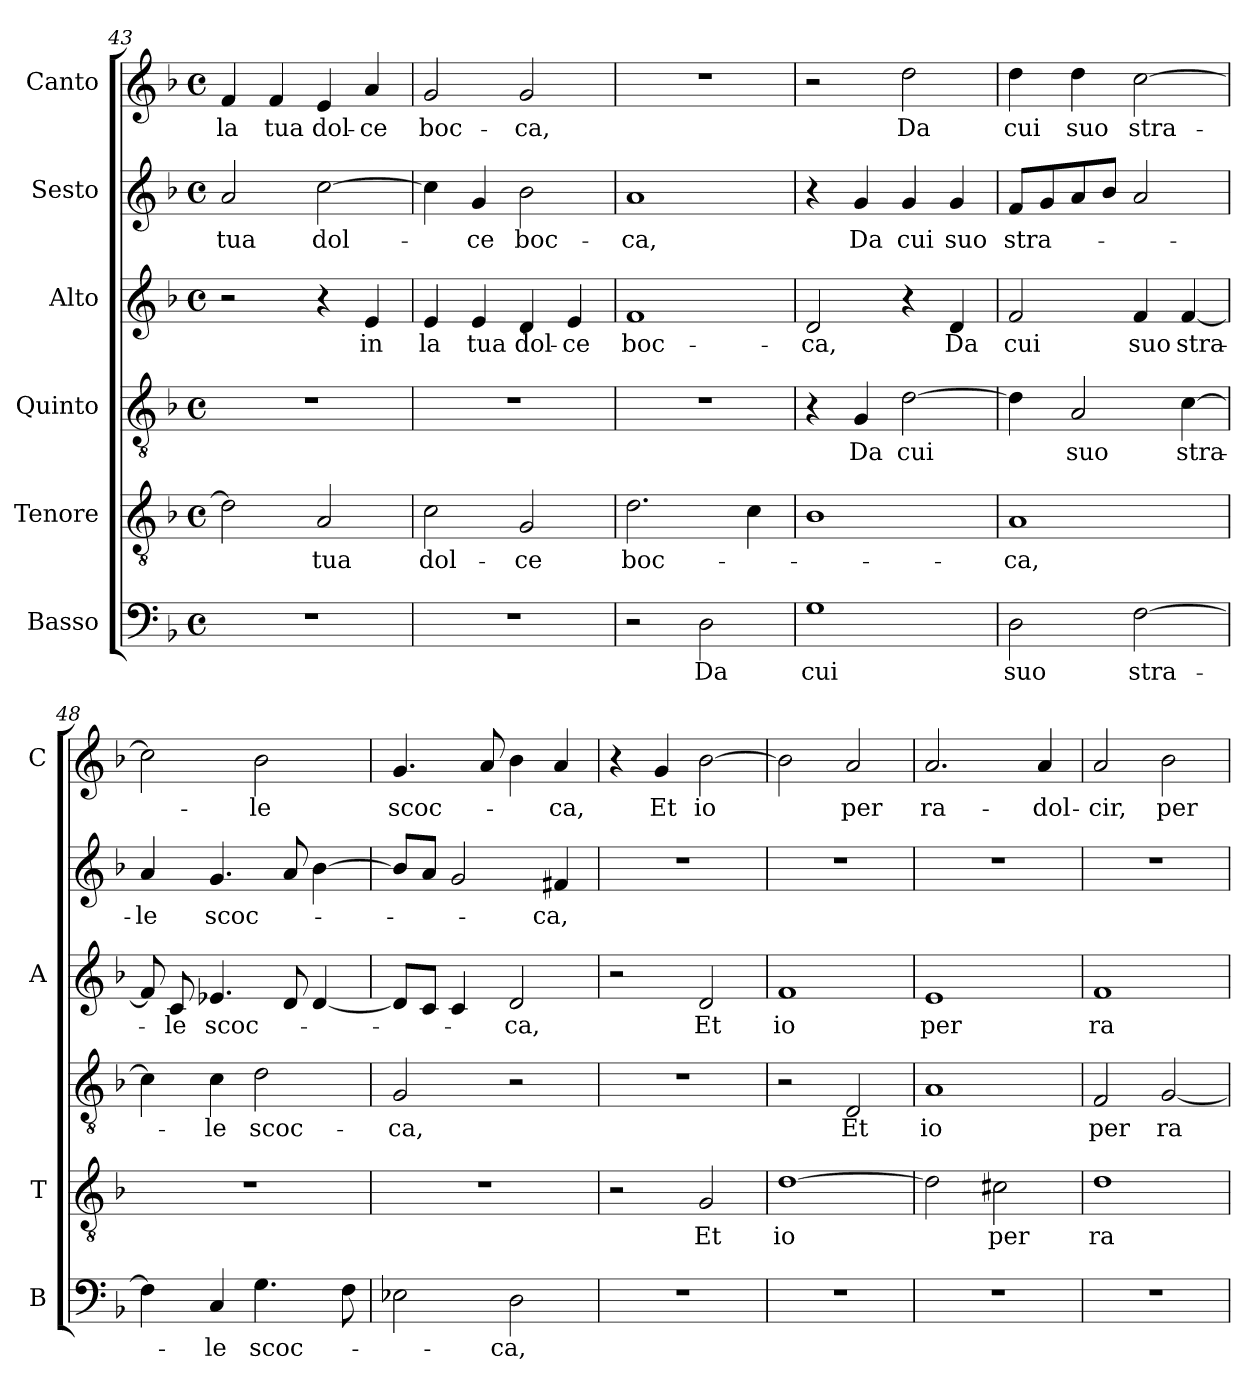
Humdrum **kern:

**kern	**text	**kern	**text	**kern	**text	**kern	**text	**kern	**text	**kern	**text
*part6	*part6	*part5	*part5	*part4	*part4	*part3	*part3	*part2	*part2	*part1	*part1
*staff6	*staff6	*staff5	*staff5	*staff4	*staff4	*staff3	*staff3	*staff2	*staff2	*staff1	*staff1
*I"Basso	*	*I"Tenore	*	*I"Quinto	*	*I"Alto	*	*I"Sesto	*	*I"Canto	*
*I'B	*	*I'T	*	*	*	*I'A	*	*	*	*I'C	*
*clefF4	*	*clefGv2	*	*clefGv2	*	*clefG2	*	*clefG2	*	*clefG2	*
*k[b-]	*	*k[b-]	*	*k[b-]	*	*k[b-]	*	*k[b-]	*	*k[b-]	*
*F:	*	*F:	*	*F:	*	*F:	*	*F:	*	*F:	*
*M4/4	*	*M4/4	*	*M4/4	*	*M4/4	*	*M4/4	*	*M4/4	*
*met(c)	*	*met(c)	*	*met(c)	*	*met(c)	*	*met(c)	*	*met(c)	*
=43	=43	=43	=43	=43	=43	=43	=43	=43	=43	=43	=43
!	!	!	!	!	!	!	!	!	!LO:LY:b	!	!LO:LY:b
1r	.	2d\]	.	1r	.	2r	.	2a/	tua	4f/	la
!	!	!	!	!	!	!	!	!	!	!	!LO:LY:b
.	.	.	.	.	.	.	.	.	.	4f/	tua
!	!	!	!LO:LY:b	!	!	!	!	!	!LO:LY:b	!	!LO:LY:b
.	.	2A/	tua	.	.	4r	.	[2cc\	dol-	4e/	dol-
!	!	!	!	!	!	!	!LO:LY:b	!	!	!	!LO:LY:b
.	.	.	.	.	.	4e/	in	.	.	4a/	-ce
=44	=44	=44	=44	=44	=44	=44	=44	=44	=44	=44	=44
!	!	!	!LO:LY:b	!	!	!	!LO:LY:b	!	!	!	!LO:LY:b
1r	.	2c\	dol-	1r	.	4e/	la	4cc\]	.	2g/	boc-
!	!	!	!	!	!	!	!LO:LY:b	!	!LO:LY:b	!	!
.	.	.	.	.	.	4e/	tua	4g/	-ce	.	.
!	!	!	!LO:LY:b	!	!	!	!LO:LY:b	!	!LO:LY:b	!	!LO:LY:b
.	.	2G/	-ce	.	.	4d/	dol-	2b-\	boc-	2g/	-ca,
!	!	!	!	!	!	!	!LO:LY:b	!	!	!	!
.	.	.	.	.	.	4e/	-ce	.	.	.	.
=45	=45	=45	=45	=45	=45	=45	=45	=45	=45	=45	=45
!	!	!	!LO:LY:b	!	!	!	!LO:LY:b	!	!LO:LY:b	!	!
2r	.	2.d\	boc-	1r	.	1f	boc-	1a	-ca,	1r	.
!	!LO:LY:b	!	!	!	!	!	!	!	!	!	!
2D\	Da	.	.	.	.	.	.	.	.	.	.
.	.	4c\	.	.	.	.	.	.	.	.	.
=46	=46	=46	=46	=46	=46	=46	=46	=46	=46	=46	=46
!	!LO:LY:b	!	!	!	!	!	!LO:LY:b	!	!	!	!
1G	cui	1B-	.	4r	.	2d/	-ca,	4r	.	2r	.
!	!	!	!	!	!LO:LY:b	!	!	!	!LO:LY:b	!	!
.	.	.	.	4G/	Da	.	.	4g/	Da	.	.
!	!	!	!	!	!LO:LY:b	!	!	!	!LO:LY:b	!	!LO:LY:b
.	.	.	.	[2d\	cui	4r	.	4g/	cui	2dd\	Da
!	!	!	!	!	!	!	!LO:LY:b	!	!LO:LY:b	!	!
.	.	.	.	.	.	4d/	Da	4g/	suo	.	.
!!LO:PB:g=z
=47	=47	=47	=47	=47	=47	=47	=47	=47	=47	=47	=47
!	!LO:LY:b	!	!LO:LY:b	!	!	!	!LO:LY:b	!	!LO:LY:b	!	!LO:LY:b
2D\	suo	1A	-ca,	4d\]	.	2f/	cui	8f/L	stra-	4dd\	cui
.	.	.	.	.	.	.	.	8g/	.	.	.
!	!	!	!	!	!LO:LY:b	!	!	!	!	!	!LO:LY:b
.	.	.	.	2A/	suo	.	.	8a/	.	4dd\	suo
.	.	.	.	.	.	.	.	8b-/J	.	.	.
!	!LO:LY:b	!	!	!	!	!	!LO:LY:b	!	!	!	!LO:LY:b
[2F\	stra-	.	.	.	.	4f/	suo	2a/	.	[2cc\	stra-
!	!	!	!	!	!LO:LY:b	!	!LO:LY:b	!	!	!	!
.	.	.	.	[4c\	stra-	[4f/	stra-	.	.	.	.
=48	=48	=48	=48	=48	=48	=48	=48	=48	=48	=48	=48
!	!	!	!	!	!	!	!	!	!LO:LY:b	!	!
4F\]	.	1r	.	4c\]	.	8f/]	.	4a/	-le	2cc\]	.
!	!	!	!	!	!	!	!LO:LY:b	!	!	!	!
.	.	.	.	.	.	8c/	-le	.	.	.	.
!	!LO:LY:b	!	!	!	!LO:LY:b	!	!LO:LY:b	!	!LO:LY:b	!	!
4C/	-le	.	.	4c\	-le	4.e-X/	scoc-	4.g/	scoc-	.	.
!	!LO:LY:b	!	!	!	!LO:LY:b	!	!	!	!	!	!LO:LY:b
4.G\	scoc-	.	.	2d\	scoc-	.	.	.	.	2b-\	-le
.	.	.	.	.	.	8d/	.	8a/	.	.	.
.	.	.	.	.	.	[4d/	.	[4b-\	.	.	.
8F\	.	.	.	.	.	.	.	.	.	.	.
=49	=49	=49	=49	=49	=49	=49	=49	=49	=49	=49	=49
!	!	!	!	!	!LO:LY:b	!	!	!	!	!	!LO:LY:b
2E-X\	.	1r	.	2G/	-ca,	8d/L]	.	8b-/L]	.	4.g/	scoc-
.	.	.	.	.	.	8c/J	.	8a/J	.	.	.
.	.	.	.	.	.	4c/	.	2g/	.	.	.
.	.	.	.	.	.	.	.	.	.	8a/	.
!	!LO:LY:b	!	!	!	!	!	!LO:LY:b	!	!	!	!
2D\	-ca,	.	.	2r	.	2d/	-ca,	.	.	4b-\	.
!	!	!	!	!	!	!	!	!	!LO:LY:b	!	!LO:LY:b
.	.	.	.	.	.	.	.	4f#X/	-ca,	4a/	-ca,
=50	=50	=50	=50	=50	=50	=50	=50	=50	=50	=50	=50
1r	.	2r	.	1r	.	2r	.	1r	.	4r	.
!	!	!	!	!	!	!	!	!	!	!	!LO:LY:b
.	.	.	.	.	.	.	.	.	.	4g/	Et
!	!	!	!LO:LY:b	!	!	!	!LO:LY:b	!	!	!	!LO:LY:b
.	.	2G/	Et	.	.	2d/	Et	.	.	[2b-\	io
=51	=51	=51	=51	=51	=51	=51	=51	=51	=51	=51	=51
!	!	!	!LO:LY:b	!	!	!	!LO:LY:b	!	!	!	!
1r	.	[1d	io	2r	.	1f	io	1r	.	2b-\]	.
!	!	!	!	!	!LO:LY:b	!	!	!	!	!	!LO:LY:b
.	.	.	.	2D/	Et	.	.	.	.	2a/	per
=52	=52	=52	=52	=52	=52	=52	=52	=52	=52	=52	=52
!	!	!	!	!	!LO:LY:b	!	!LO:LY:b	!	!	!	!LO:LY:b
1r	.	2d\]	.	1A	io	1e	per	1r	.	2.a/	ra-
!	!	!	!LO:LY:b	!	!	!	!	!	!	!	!
.	.	2c#X\	per	.	.	.	.	.	.	.	.
!	!	!	!	!	!	!	!	!	!	!	!LO:LY:b
.	.	.	.	.	.	.	.	.	.	4a/	-dol-
=53	=53	=53	=53	=53	=53	=53	=53	=53	=53	=53	=53
!	!	!	!LO:LY:b	!	!LO:LY:b	!	!LO:LY:b	!	!	!	!LO:LY:b
1r	.	1d	ra-	2F/	per	1f	ra-	1r	.	2a/	-cir,
!	!	!	!	!	!LO:LY:b	!	!	!	!	!	!LO:LY:b
.	.	.	.	[2G/	ra-	.	.	.	.	2b-\	per
=	=	=	=	=	=	=	=	=	=	=	=
*-	*-	*-	*-	*-	*-	*-	*-	*-	*-	*-	*-
